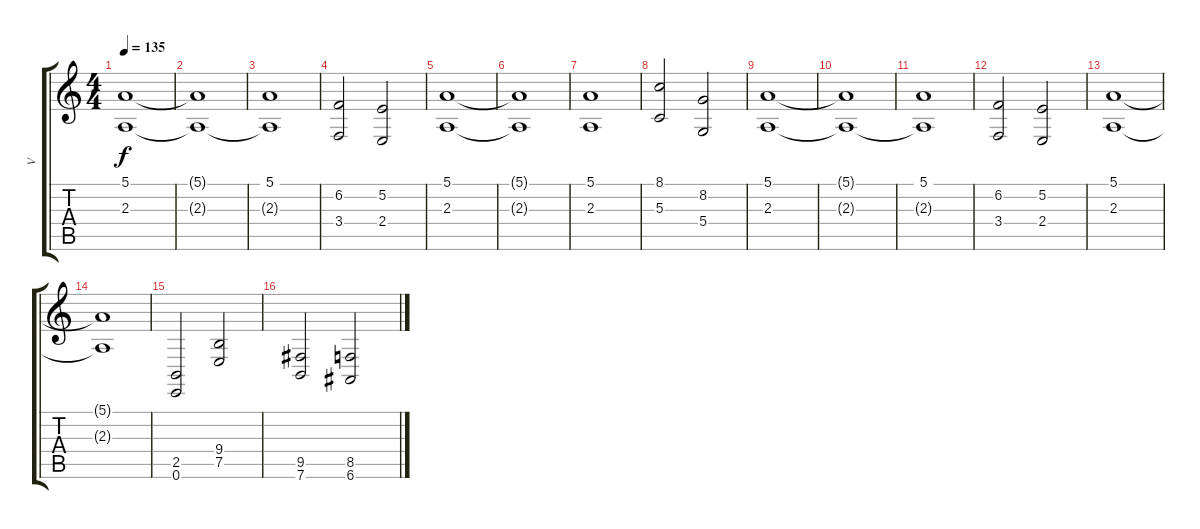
\track ("V" "V") {instrument accordion}
\staff {score tabs}
\tuning (E4 B3 G3 D3 A2 E2) {hide}
\ts (4 4)
\tempo 135
\clef g2
\ks c
(5.1 2.3).1{dy f} |
(5.1{t} 2.3{t}).1 |
(5.1 2.3{t}).1 |
(6.2 3.4).2 (5.2 2.4).2 |
(5.1 2.3).1 |
(5.1{t} 2.3{t}).1 |
(5.1 2.3).1 |
(8.1 5.3).2 (8.2 5.4).2 |
(5.1 2.3).1 |
(5.1{t} 2.3{t}).1 |
(5.1 2.3{t}).1 |
(6.2 3.4).2 (5.2 2.4).2 |
(5.1 2.3).1 |
(5.1{t} 2.3{t}).1 |
(2.5 0.6).2 (9.4 7.5).2 |
(9.5 7.6).2 (8.5 6.6).2
